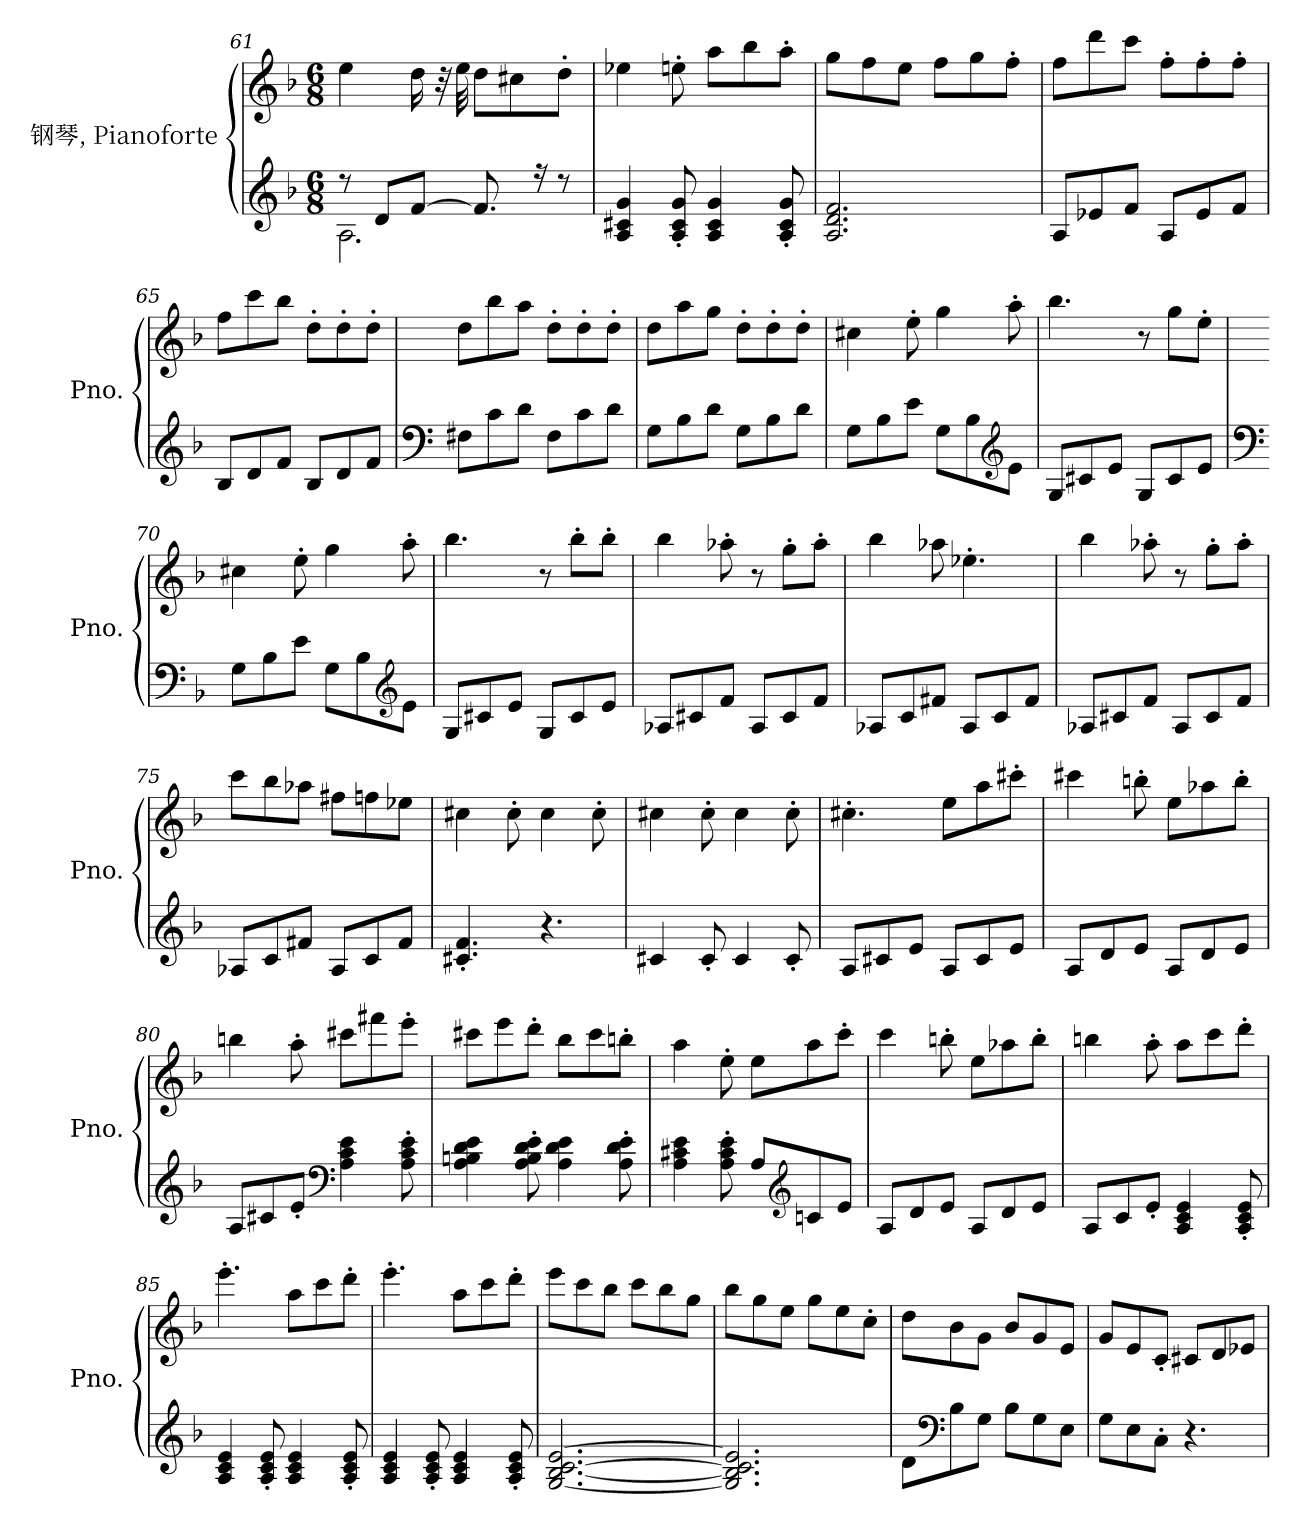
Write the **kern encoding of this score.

**kern	**kern
*part2	*part1
*staff2	*staff1
*I"钢琴, Pianoforte	*I"钢琴, Pianoforte
*I'Pno.	*I'Pno.
*clefG2	*clefG2
*k[b-]	*k[b-]
*M6/8	*M6/8
=61	=61
*^	*
8r	2.A\	4ee\
8d/L	.	.
[8f/J	.	16dd\
.	.	32r
.	.	32ee\
8.f/]	.	8dd\L
.	.	8cc#X\
16r	.	.
8r	.	8dd'\J
*v	*v	*
=62	=62
4A/ 4c#X/ 4g/	4ee-X\
8A/' 8c#/' 8g/'	8een'\
4A/ 4c#/ 4g/	8aa\L
.	8bb-\
8A/' 8c#/' 8g/'	8aa'\J
=63	=63
2.A/ 2.d/ 2.f/	8gg\L
.	8ff\
*	*MM113
.	8ee\J
*	*MM112
.	8ff\L
*	*MM111
.	8gg\
*	*MM110
.	8ff'\J
!!LO:LB:g=z
=64	=64
*	*MM109
8A/L	8ff\L
8e-X/	8ddd\
8f/J	8ccc\J
8A/L	8ff'\L
8e-/	8ff'\
8f/J	8ff'\J
=65	=65
8B-/L	8ff\L
8d/	8ccc\
8f/J	8bb-\J
8B-/L	8dd'\L
8d/	8dd'\
8f/J	8dd'\J
=66	=66
*clefF4	*
8F#X\L	8dd\L
8c\	8bb-\
8d\J	8aa\J
8F#\L	8dd'\L
8c\	8dd'\
8d\J	8dd'\J
=67	=67
8G\L	8dd\L
8B-\	8aa\
8d\J	8gg\J
8G\L	8dd'\L
8B-\	8dd'\
8d\J	8dd'\J
=68	=68
8G\L	4cc#X\
8B-\	.
8e\J	8ee'\
8G\L	4gg\
8B-\	.
*clefG2	*
8e\J	8aa'\
!!LO:LB:g=z
=69	=69
8G/L	4.bb-\
8c#X/	.
8e/J	.
8G/L	8r
8c#/	8gg\L
8e/J	8ee'\J
=70	=70
*clefF4	*
8G\L	4cc#X\
8B-\	.
8e\J	8ee'\
8G\L	4gg\
8B-\	.
*clefG2	*
8e\J	8aa'\
=71	=71
8G/L	4.bb-\
8c#X/	.
8e/J	.
8G/L	8r
8c#/	8bb-'\L
8e/J	8bb-'\J
=72	=72
8A-X/L	4bb-\
8c#X/	.
8f/J	8aa-X'\
8A-/L	8r
8c#/	8gg'\L
8f/J	8aa-'\J
=73	=73
8A-X/L	4bb-\
8c/	.
8f#X/J	8aa-X\
8A-/L	4.ee-X'\
8c/	.
8f#/J	.
!!LO:LB:g=z
=74	=74
8A-X/L	4bb-\
8c#X/	.
8f/J	8aa-X'\
8A-/L	8r
8c#/	8gg'\L
8f/J	8aa-'\J
=75	=75
8A-X/L	8ccc\L
8c/	8bb-\
8f#X/J	8aa-X\J
8A-/L	8ff#X\L
8c/	8ffn\
8f#/J	8ee-X\J
=76	=76
4.c#X/' 4.f/'	4cc#X\
.	8cc#'\
4.r	4cc#\
.	8cc#'\
=77	=77
4c#X/	4cc#X\
8c#'/	8cc#'\
4c#/	4cc#\
8c#'/	8cc#'\
=78	=78
*	*MM109
8A/L	4.cc#X'\
8c#X/	.
8e/J	.
8A/L	8ee\L
8c#/	8aa\
8e/J	8ccc#X'\J
!!LO:LB:g=z
=79	=79
8A/L	4ccc#X\
8d/	.
8e/J	8bbn'\
8A/L	8ee\L
8d/	8aa-X\
8e/J	8bb'\J
=80	=80
8A/L	4bbn\
8c#X/	.
8e'/J	8aa'\
*clefF4	*
4A\ 4c#\ 4e\	8ccc#X\L
.	8fff#X\
8A\' 8c#\' 8e\'	8eee'\J
=81	=81
4A\ 4Bn\ 4d\ 4e\	8ccc#X\L
.	8eee\
8A\' 8B\' 8d\' 8e\'	8ddd'\J
4A\ 4d\ 4e\	8bb-\L
.	8ccc#\
8A\' 8d\' 8e\'	8bbn'\J
=82	=82
4A\ 4c#X\ 4e\	4aa\
8A\' 8c#\' 8e\'	8ee'\
8A/L	8ee\L
*clefG2	*
8cn/	8aa\
8e/J	8ccc'\J
!!LO:LB:g=z
=83	=83
8A/L	4ccc\
8d/	.
8e/J	8bbn'\
8A/L	8ee\L
8d/	8aa-X\
8e/J	8bb'\J
=84	=84
8A/L	4bbn\
8c/	.
8e'/J	8aa'\
4A/ 4c/ 4e/	8aa\L
.	8ccc\
8A/' 8c/' 8e/'	8ddd'\J
=85	=85
4A/ 4c/ 4e/	4.eee'\
8A/' 8c/' 8e/'	.
4A/ 4c/ 4e/	8aa\L
.	8ccc\
8A/' 8c/' 8e/'	8ddd'\J
=86	=86
4A/ 4c/ 4e/	4.eee'\
8A/' 8c/' 8e/'	.
4A/ 4c/ 4e/	8aa\L
.	8ccc\
8A/' 8c/' 8e/'	8ddd'\J
=87	=87
[2.G/ [2.B-/ [2.c/ [2.e/	8eee\L
.	8ccc\
.	8bb-\J
.	8ccc\L
.	8bb-\
.	8gg\J
!!LO:PB:g=z
=88	=88
2.G/] 2.B-/] 2.c/] 2.e/]	8bb-\L
.	8gg\
.	8ee\J
.	8gg\L
.	8ee\
.	8cc'\J
=89	=89
8d\L	8dd\L
*clefF4	*
8B-\	8b-\
8G\J	8g\J
8B-\L	8b-/L
8G\	8g/
8E\J	8e/J
=90	=90
8G\L	8g/L
8E\	8e/
8C'\J	8c'/J
4.r	8c#X/L
.	8d/
.	8e-X/J
=	=
*-	*-
